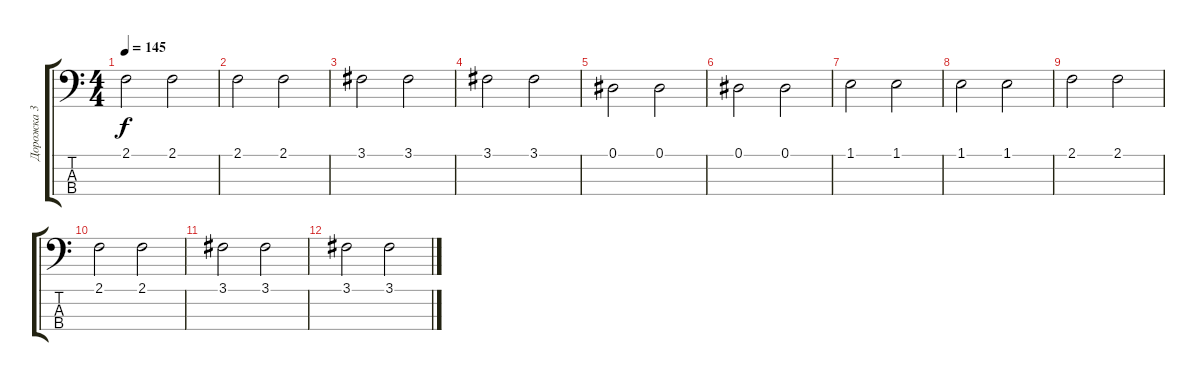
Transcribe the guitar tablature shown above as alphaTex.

\track ("Дорожка 3" "Дорожка 3") {instrument electricbassfinger}
\staff {score tabs}
\tuning (Eb2 Bb1 F1 C1) {hide}
\ts (4 4)
\tempo 145
\clef f4
\ks c
2.1.2{dy f} 2.1.2 |
2.1.2 2.1.2 |
3.1.2 3.1.2 |
3.1.2 3.1.2 |
0.1.2 0.1.2 |
0.1.2 0.1.2 |
1.1.2 1.1.2 |
1.1.2 1.1.2 |
2.1.2 2.1.2 |
2.1.2 2.1.2 |
3.1.2 3.1.2 |
3.1.2 3.1.2
